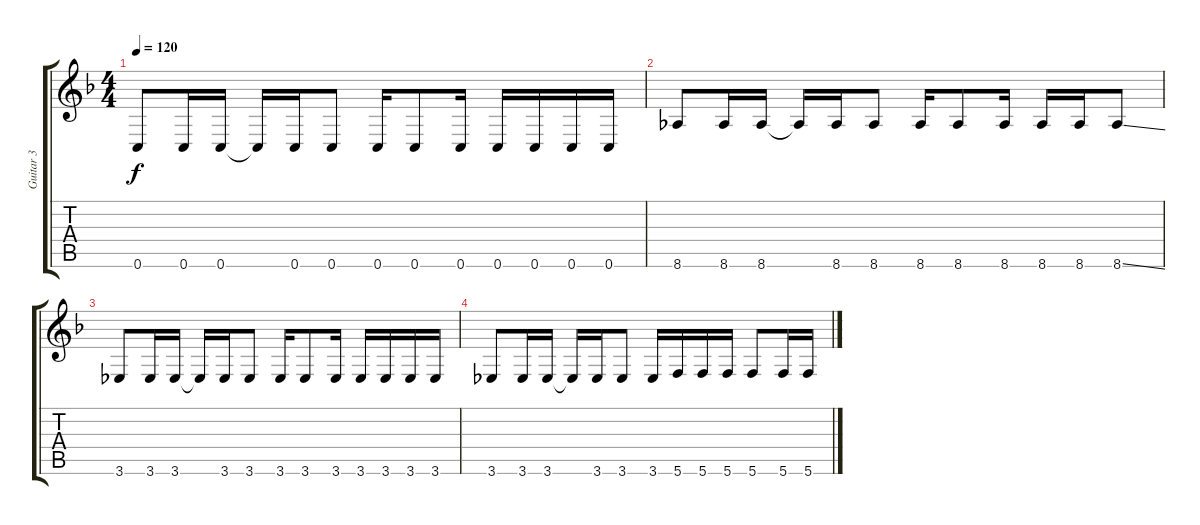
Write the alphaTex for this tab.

\track ("Guitar 3" "Guitar 3") {instrument distortionguitar}
\staff {score tabs}
\tuning (D4 A3 F3 C3 G2 C2) {hide}
\ts (4 4)
\tempo 120
\clef g2
\ks f
0.6.8{dy f} 0.6.16 0.6.16 0.6{t}.16 0.6.16 0.6.8 0.6.16 0.6.8 0.6.16 0.6.16 0.6.16 0.6.16 0.6.16 |
8.6.8 8.6.16 8.6.16 8.6{t}.16 8.6.16 8.6.8 8.6.16 8.6.8 8.6.16 8.6.16 8.6.16 8.6{ss}.8 |
3.6.8 3.6.16 3.6.16 3.6{t}.16 3.6.16 3.6.8 3.6.16 3.6.8 3.6.16 3.6.16 3.6.16 3.6.16 3.6.16 |
3.6.8 3.6.16 3.6.16 3.6{t}.16 3.6.16 3.6.8 3.6.16 5.6.16 5.6.16 5.6.16 5.6.8 5.6.16 5.6.16
